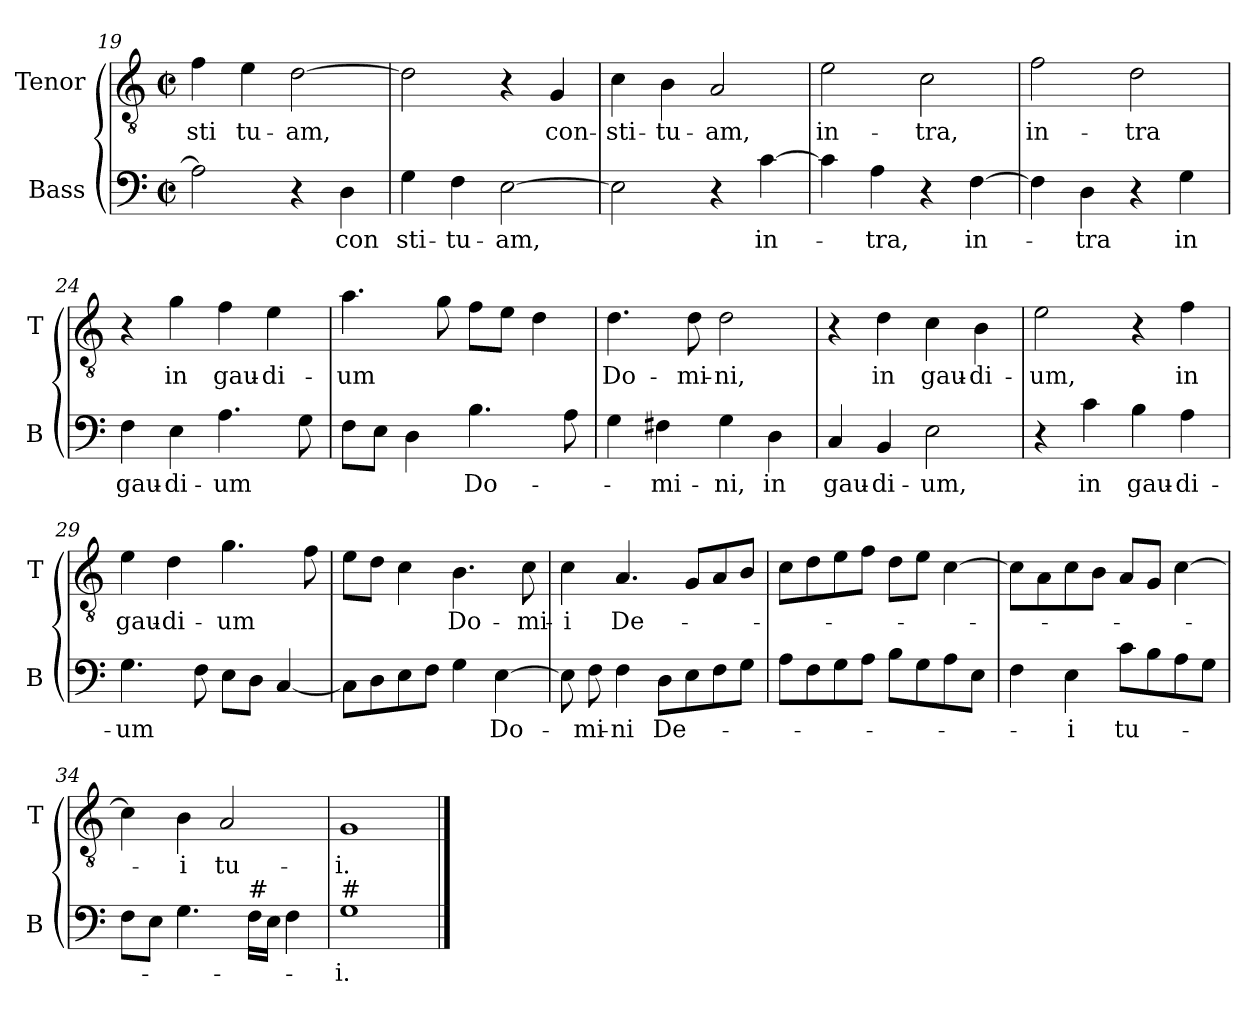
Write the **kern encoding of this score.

**kern	**text	**kern	**text
*part2	*part2	*part1	*part1
*staff2	*staff2	*staff1	*staff1
*I"Bass	*	*I"Tenor	*
*I'B	*	*I'T	*
*clefF4	*	*clefGv2	*
*k[]	*	*k[]	*
*C:	*	*C:	*
*M2/2	*	*M2/2	*
*met(c|)	*	*met(c|)	*
=19	=19	=19	=19
!	!	!	!LO:LY:b
2A\]	.	4f\	-sti
!	!	!	!LO:LY:b
.	.	4e\	tu-
!	!	!	!LO:LY:b
4r	.	[2d\	-am,
!	!LO:LY:b	!	!
4D\	con	.	.
=20	=20	=20	=20
!	!LO:LY:b	!	!
4G\	sti-	2d\]	.
!	!LO:LY:b	!	!
4F\	-tu-	.	.
!	!LO:LY:b	!	!
[2E\	-am,	4r	.
!	!	!	!LO:LY:b
.	.	4G/	con-
!!LO:PB:g=z
=21	=21	=21	=21
!	!	!	!LO:LY:b
2E\]	.	4c\	-sti-
!	!	!	!LO:LY:b
.	.	4B\	-tu-
!	!	!	!LO:LY:b
4r	.	2A/	-am,
!	!LO:LY:b	!	!
[4c\	in-	.	.
=22	=22	=22	=22
!	!	!	!LO:LY:b
4c\]	.	2e\	in-
!	!LO:LY:b	!	!
4A\	-tra,	.	.
!	!	!	!LO:LY:b
4r	.	2c\	-tra,
!	!LO:LY:b	!	!
[4F\	in-	.	.
=23	=23	=23	=23
!	!	!	!LO:LY:b
4F\]	.	2f\	in-
!	!LO:LY:b	!	!
4D\	-tra	.	.
!	!	!	!LO:LY:b
4r	.	2d\	-tra
!	!LO:LY:b	!	!
4G\	in	.	.
=24	=24	=24	=24
!	!LO:LY:b	!	!
4F\	gau-	4r	.
!	!LO:LY:b	!	!LO:LY:b
4E\	-di-	4g\	in
!	!LO:LY:b	!	!LO:LY:b
4.A\	-um	4f\	gau-
!	!	!	!LO:LY:b
.	.	4e\	-di-
8G\	.	.	.
!!LO:LB:g=z
=25	=25	=25	=25
!	!	!	!LO:LY:b
8F\L	.	4.a\	-um
8E\J	.	.	.
4D\	.	.	.
.	.	8g\	.
!	!LO:LY:b	!	!
4.B\	Do-	8f\L	.
.	.	8e\J	.
.	.	4d\	.
8A\	.	.	.
=26	=26	=26	=26
!	!	!	!LO:LY:b
4G\	.	4.d\	Do-
!	!LO:LY:b	!	!
4F#X\	-mi-	.	.
!	!	!	!LO:LY:b
.	.	8d\	-mi-
!	!LO:LY:b	!	!LO:LY:b
4G\	-ni,	2d\	-ni,
!	!LO:LY:b	!	!
4D\	in	.	.
=27	=27	=27	=27
!	!LO:LY:b	!	!
4C/	gau-	4r	.
!	!LO:LY:b	!	!LO:LY:b
4BB/	-di-	4d\	in
!	!LO:LY:b	!	!LO:LY:b
2E\	-um,	4c\	gau-
!	!	!	!LO:LY:b
.	.	4B\	-di-
=28	=28	=28	=28
!	!	!	!LO:LY:b
4r	.	2e\	-um,
!	!LO:LY:b	!	!
4c\	in	.	.
!	!LO:LY:b	!	!
4B\	gau-	4r	.
!	!LO:LY:b	!	!LO:LY:b
4A\	-di-	4f\	in
!!LO:LB:g=z
=29	=29	=29	=29
!	!LO:LY:b	!	!LO:LY:b
4.G\	-um	4e\	gau-
!	!	!	!LO:LY:b
.	.	4d\	-di-
8F\	.	.	.
!	!	!	!LO:LY:b
8E\L	.	4.g\	-um
8D\J	.	.	.
[4C/	.	.	.
.	.	8f\	.
=30	=30	=30	=30
8C\L]	.	8e\L	.
8D\	.	8d\J	.
8E\	.	4c\	.
8F\J	.	.	.
!	!	!	!LO:LY:b
4G\	.	4.B\	Do-
!	!LO:LY:b	!	!
[4E\	Do-	.	.
!	!	!	!LO:LY:b
.	.	8c\	-mi-
=31	=31	=31	=31
!	!	!	!LO:LY:b
8E\]	.	4c\	-i
!	!LO:LY:b	!	!
8F\	-mi-	.	.
!	!LO:LY:b	!	!LO:LY:b
4F\	-ni	4.A/	De-
!	!LO:LY:b	!	!
8D\L	De-	.	.
8E\	.	8G/L	.
8F\	.	8A/	.
8G\J	.	8B/J	.
=32	=32	=32	=32
8A\L	.	8c\L	.
8F\	.	8d\	.
8G\	.	8e\	.
8A\J	.	8f\J	.
8B\L	.	8d\L	.
8G\	.	8e\J	.
8A\	.	[4c\	.
8E\J	.	.	.
!!LO:LB:g=z
=33	=33	=33	=33
4F\	.	8c\L]	.
.	.	8A\	.
!	!LO:LY:b	!	!
4E\	-i	8c\	.
.	.	8B\J	.
!	!LO:LY:b	!	!
8c\L	tu-	8A/L	.
8B\	.	8G/J	.
8A\	.	[4c\	.
8G\J	.	.	.
=34	=34	=34	=34
8F\L	.	4c\]	.
8E\J	.	.	.
!	!	!	!LO:LY:b
4.G\	.	4B\	-i
!	!	!	!LO:LY:b
.	.	2A/	tu-
!LO:TX:a:t=#	!	!	!
16F\LL	.	.	.
16E\JJ	.	.	.
4F\	.	.	.
=35	=35	=35	=35
!LO:TX:a:t=#	!	!	!
!	!LO:LY:b	!	!LO:LY:b
1G	-i.	1G	-i.
==	==	==	==
*-	*-	*-	*-
